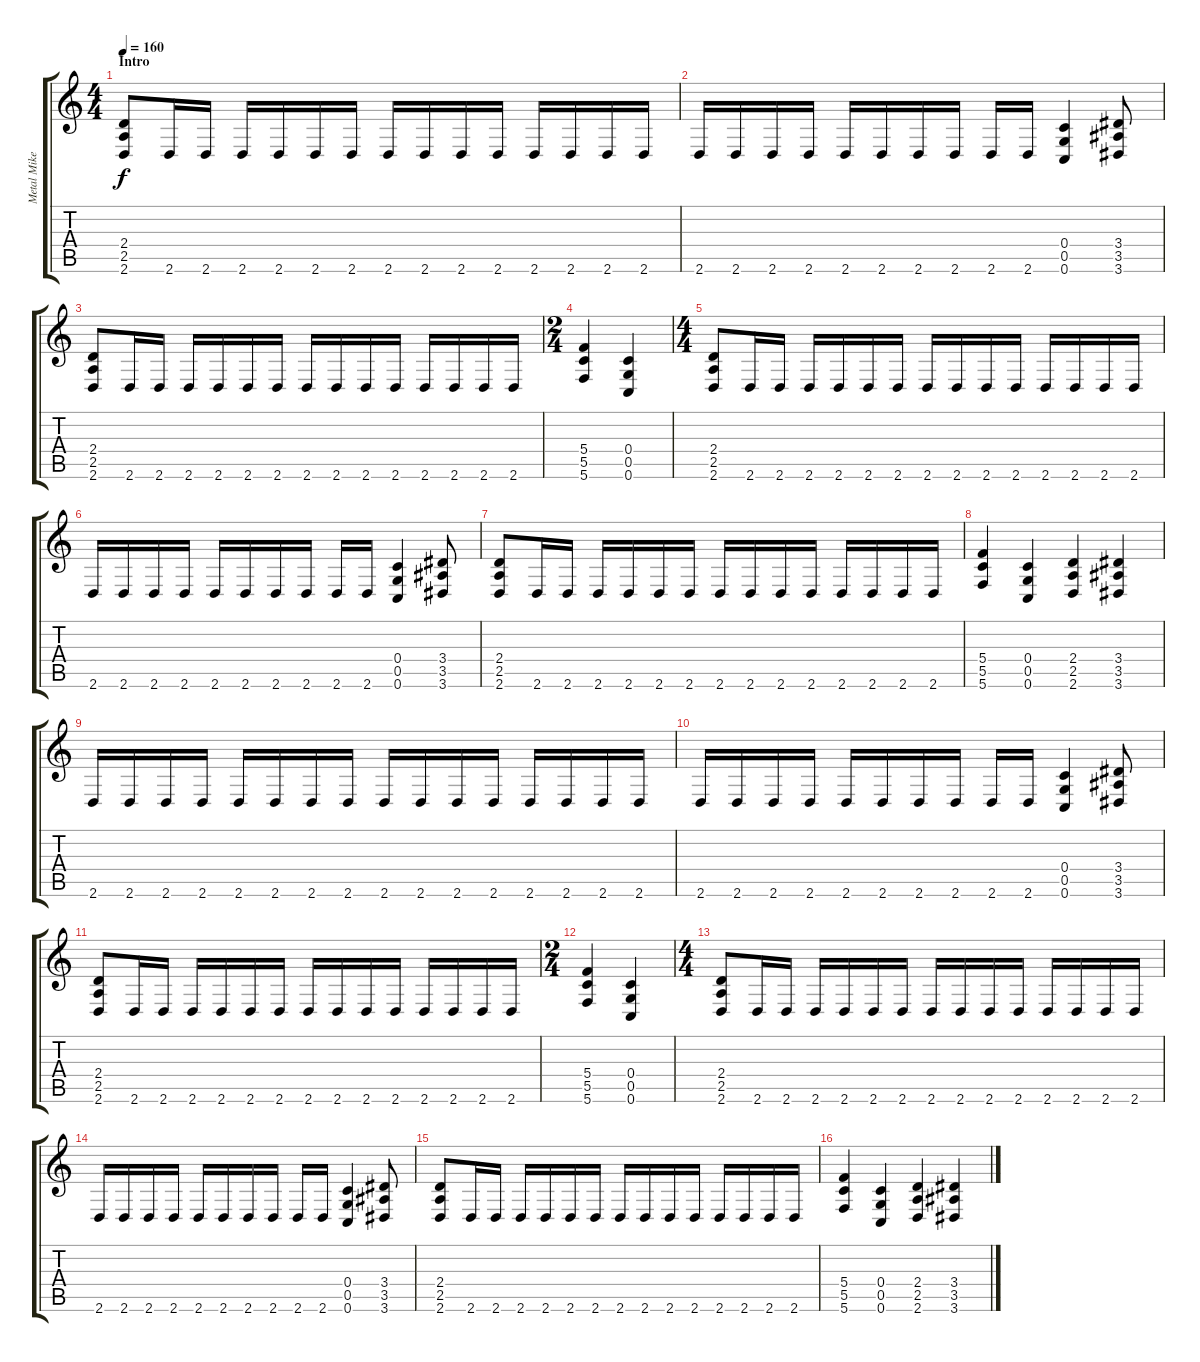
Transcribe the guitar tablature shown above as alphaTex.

\track ("Metal Mike" "Metal Mike") {instrument distortionguitar}
\staff {score tabs}
\tuning (D4 A3 F3 C3 G2 C2) {hide}
\ts (4 4)
\section ("" "Intro")
\tempo 160
\clef g2
\ks c
(2.4 2.5 2.6).8{dy f instrument distortionguitar} 2.6.16 2.6.16 2.6.16 2.6.16 2.6.16 2.6.16 2.6.16 2.6.16 2.6.16 2.6.16 2.6.16 2.6.16 2.6.16 2.6.16 |
2.6.16 2.6.16 2.6.16 2.6.16 2.6.16 2.6.16 2.6.16 2.6.16 2.6.16 2.6.16 (0.4 0.5 0.6).4 (3.4 3.5 3.6).8 |
(2.4 2.5 2.6).8 2.6.16 2.6.16 2.6.16 2.6.16 2.6.16 2.6.16 2.6.16 2.6.16 2.6.16 2.6.16 2.6.16 2.6.16 2.6.16 2.6.16 |
\ts (2 4)
(5.4 5.5 5.6).4 (0.4 0.5 0.6).4 |
\ts (4 4)
(2.4 2.5 2.6).8 2.6.16 2.6.16 2.6.16 2.6.16 2.6.16 2.6.16 2.6.16 2.6.16 2.6.16 2.6.16 2.6.16 2.6.16 2.6.16 2.6.16 |
2.6.16 2.6.16 2.6.16 2.6.16 2.6.16 2.6.16 2.6.16 2.6.16 2.6.16 2.6.16 (0.4 0.5 0.6).4 (3.4 3.5 3.6).8 |
(2.4 2.5 2.6).8 2.6.16 2.6.16 2.6.16 2.6.16 2.6.16 2.6.16 2.6.16 2.6.16 2.6.16 2.6.16 2.6.16 2.6.16 2.6.16 2.6.16 |
(5.4 5.5 5.6).4 (0.4 0.5 0.6).4 (2.4 2.5 2.6).4 (3.4 3.5 3.6).4 |
2.6.16 2.6.16 2.6.16 2.6.16 2.6.16 2.6.16 2.6.16 2.6.16 2.6.16 2.6.16 2.6.16 2.6.16 2.6.16 2.6.16 2.6.16 2.6.16 |
2.6.16 2.6.16 2.6.16 2.6.16 2.6.16 2.6.16 2.6.16 2.6.16 2.6.16 2.6.16 (0.4 0.5 0.6).4 (3.4 3.5 3.6).8 |
(2.4 2.5 2.6).8 2.6.16 2.6.16 2.6.16 2.6.16 2.6.16 2.6.16 2.6.16 2.6.16 2.6.16 2.6.16 2.6.16 2.6.16 2.6.16 2.6.16 |
\ts (2 4)
(5.4 5.5 5.6).4 (0.4 0.5 0.6).4 |
\ts (4 4)
(2.4 2.5 2.6).8 2.6.16 2.6.16 2.6.16 2.6.16 2.6.16 2.6.16 2.6.16 2.6.16 2.6.16 2.6.16 2.6.16 2.6.16 2.6.16 2.6.16 |
2.6.16 2.6.16 2.6.16 2.6.16 2.6.16 2.6.16 2.6.16 2.6.16 2.6.16 2.6.16 (0.4 0.5 0.6).4 (3.4 3.5 3.6).8 |
(2.4 2.5 2.6).8 2.6.16 2.6.16 2.6.16 2.6.16 2.6.16 2.6.16 2.6.16 2.6.16 2.6.16 2.6.16 2.6.16 2.6.16 2.6.16 2.6.16 |
(5.4 5.5 5.6).4 (0.4 0.5 0.6).4 (2.4 2.5 2.6).4 (3.4 3.5 3.6).4
